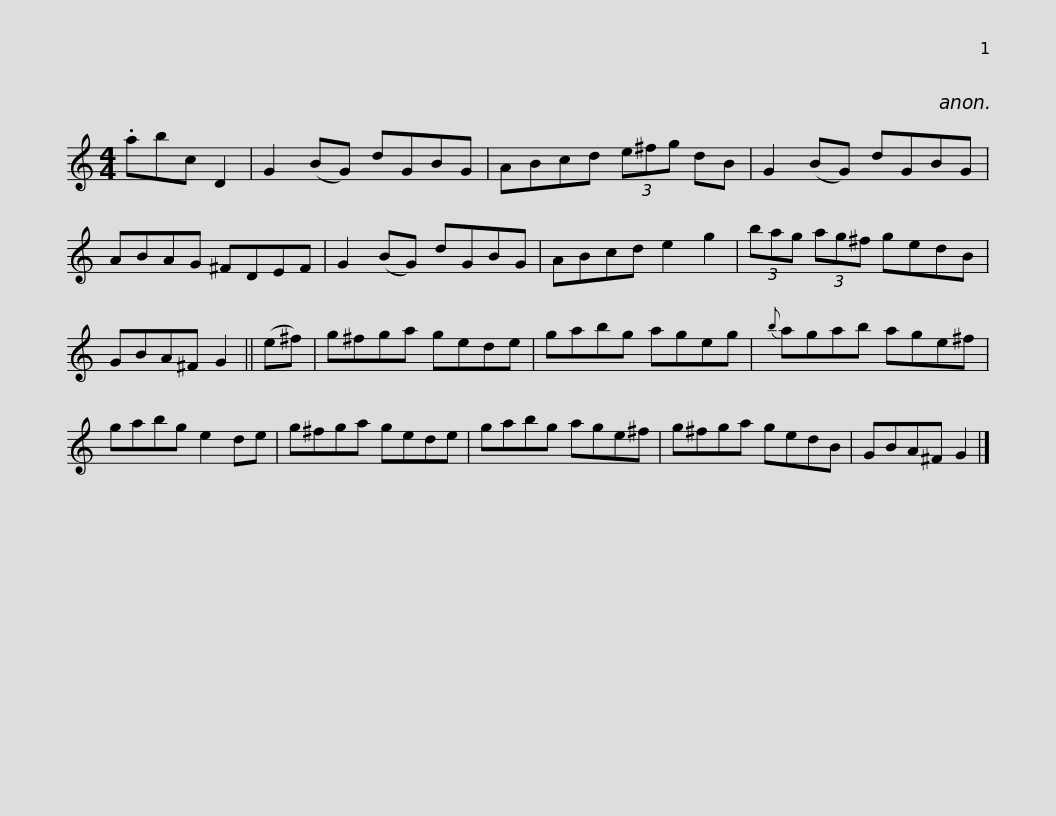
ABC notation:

X:1
L:1/8
M:4/4
I:linebreak $
K:C
V:1 treble
V:1
 .abc D2 | G2 (BG) dGBG | ABcd (3e^fg dB | G2 (BG) dGBG | ABAG ^FDEF | %5
 G2 (BG) dGBG |$ ABcd e2 g2 | (3bag (3ag^f gedB | GBA^F G2 || (e^f) | %10
 g^fga gede | gabg ageg |${b} agab age^f | gabg e2 de | g^fga gede | %15
 gabg age^f | g^fga gedB |$ GBA^F G2 |] %18
